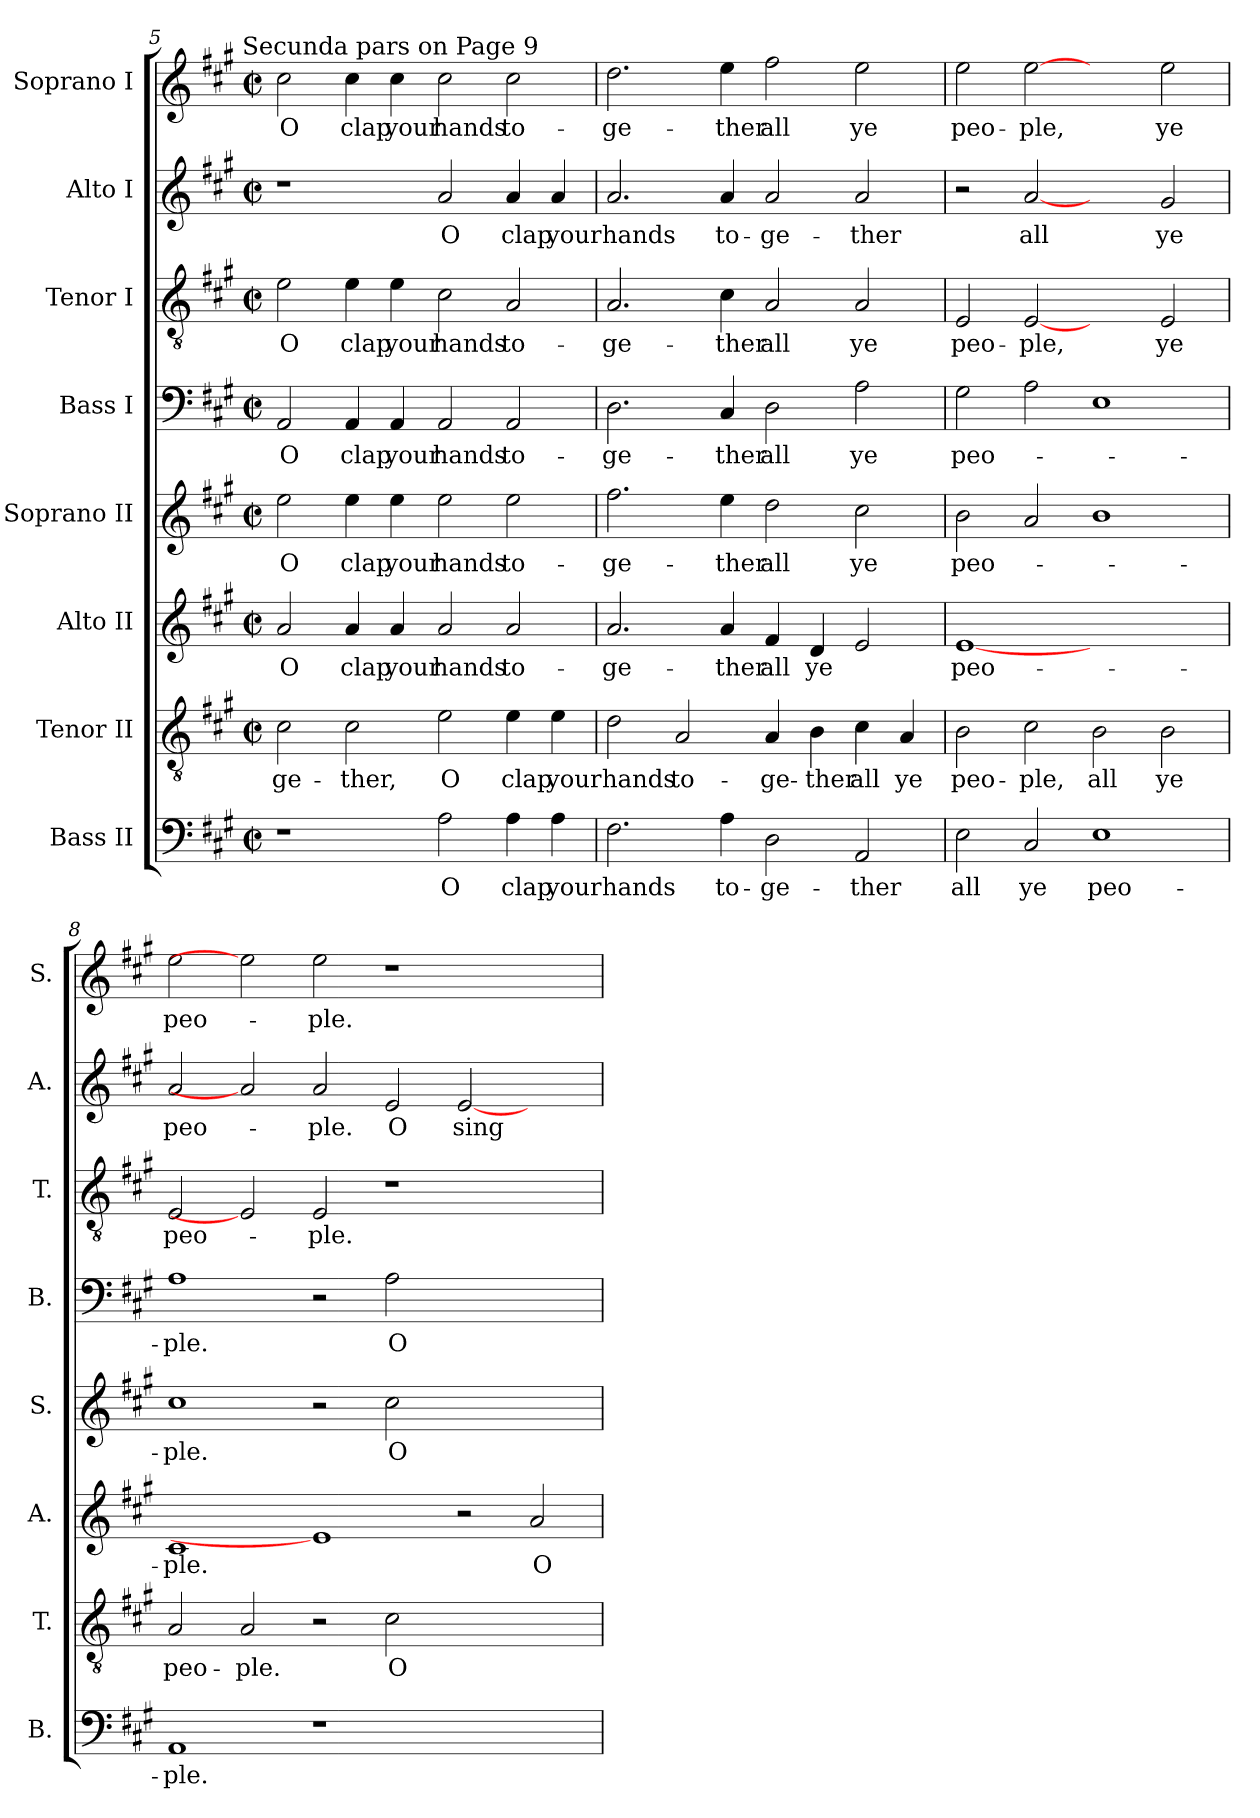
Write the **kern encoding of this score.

**kern	**text	**kern	**text	**kern	**text	**kern	**text	**kern	**text	**kern	**text	**kern	**text	**kern	**text
*part8	*part8	*part7	*part7	*part6	*part6	*part5	*part5	*part4	*part4	*part3	*part3	*part2	*part2	*part1	*part1
*staff8	*staff8	*staff7	*staff7	*staff6	*staff6	*staff5	*staff5	*staff4	*staff4	*staff3	*staff3	*staff2	*staff2	*staff1	*staff1
*I"Bass II	*	*I"Tenor II	*	*I"Alto II	*	*I"Soprano II	*	*I"Bass I	*	*I"Tenor I	*	*I"Alto I	*	*I"Soprano I	*
*I'B.	*	*I'T.	*	*I'A.	*	*I'S.	*	*I'B.	*	*I'T.	*	*I'A.	*	*I'S.	*
*clefF4	*	*clefGv2	*	*clefG2	*	*clefG2	*	*clefF4	*	*clefGv2	*	*clefG2	*	*clefG2	*
*	*	*ITrd7c12	*	*	*	*	*	*	*	*ITrd7c12	*	*	*	*	*
*k[f#c#g#]	*	*k[f#c#g#]	*	*k[f#c#g#]	*	*k[f#c#g#]	*	*k[f#c#g#]	*	*k[f#c#g#]	*	*k[f#c#g#]	*	*k[f#c#g#]	*
*A:	*	*A:	*	*A:	*	*A:	*	*A:	*	*A:	*	*A:	*	*A:	*
*M2/2	*	*M2/2	*	*M2/2	*	*M2/2	*	*M2/2	*	*M2/2	*	*M2/2	*	*M2/2	*
*met(c|)	*	*met(c|)	*	*met(c|)	*	*met(c|)	*	*met(c|)	*	*met(c|)	*	*met(c|)	*	*met(c|)	*
=5	=5	=5	=5	=5	=5	=5	=5	=5	=5	=5	=5	=5	=5	=5	=5
!	!	!	!LO:LY:b	!	!LO:LY:b	!	!LO:LY:b	!	!LO:LY:b	!	!LO:LY:b	!	!	!	!LO:LY:b
1r	.	2C#\	-ge-	2a/	O	2ee\	O	2AA/	O	2E\	O	1r	.	2cc#\	O
!	!	!	!LO:LY:b	!	!LO:LY:b	!	!LO:LY:b	!	!LO:LY:b	!	!LO:LY:b	!	!	!	!LO:LY:b
.	.	2C#\	-ther,	4a/	clap	4ee\	clap	4AA/	clap	4E\	clap	.	.	4cc#\	clap
!	!	!	!	!	!	!	!	!	!	!	!	!	!	!LO:TX:a:cj:t=Secunda pars on Page 9	!
!	!	!	!	!	!LO:LY:b	!	!LO:LY:b	!	!LO:LY:b	!	!LO:LY:b	!	!	!	!LO:LY:b
.	.	.	.	4a/	your	4ee\	your	4AA/	your	4E\	your	.	.	4cc#\	your
!	!LO:LY:b	!	!LO:LY:b	!	!LO:LY:b	!	!LO:LY:b	!	!LO:LY:b	!	!LO:LY:b	!	!LO:LY:b	!	!LO:LY:b
2A\	O	2E\	O	2a/	hands	2ee\	hands	2AA/	hands	2C#\	hands	2a/	O	2cc#\	hands
!	!LO:LY:b	!	!LO:LY:b	!	!LO:LY:b	!	!LO:LY:b	!	!LO:LY:b	!	!LO:LY:b	!	!LO:LY:b	!	!LO:LY:b
4A\	clap	4E\	clap	2a/	to-	2ee\	to-	2AA/	to-	2AA/	to-	4a/	clap	2cc#\	to-
!	!LO:LY:b	!	!LO:LY:b	!	!	!	!	!	!	!	!	!	!LO:LY:b	!	!
4A\	your	4E\	your	.	.	.	.	.	.	.	.	4a/	your	.	.
=6	=6	=6	=6	=6	=6	=6	=6	=6	=6	=6	=6	=6	=6	=6	=6
!	!LO:LY:b	!	!LO:LY:b	!	!LO:LY:b	!	!LO:LY:b	!	!LO:LY:b	!	!LO:LY:b	!	!LO:LY:b	!	!LO:LY:b
2.F#\	hands	2D\	hands	2.a/	-ge-	2.ff#\	-ge-	2.D\	-ge-	2.AA/	-ge-	2.a/	hands	2.dd\	-ge-
!	!	!	!LO:LY:b	!	!	!	!	!	!	!	!	!	!	!	!
.	.	2AA/	to-	.	.	.	.	.	.	.	.	.	.	.	.
!	!LO:LY:b	!	!	!	!LO:LY:b	!	!LO:LY:b	!	!LO:LY:b	!	!LO:LY:b	!	!LO:LY:b	!	!LO:LY:b
4A\	to-	.	.	4a/	-ther	4ee\	-ther	4C#/	-ther	4C#\	-ther	4a/	to-	4ee\	-ther
!	!LO:LY:b	!	!LO:LY:b	!	!LO:LY:b	!	!LO:LY:b	!	!LO:LY:b	!	!LO:LY:b	!	!LO:LY:b	!	!LO:LY:b
2D\	-ge-	4AA/	-ge-	4f#/	all	2dd\	all	2D\	all	2AA/	all	2a/	-ge-	2ff#\	all
!	!	!	!LO:LY:b	!	!LO:LY:b	!	!	!	!	!	!	!	!	!	!
.	.	4BB\	-ther	4d/	ye	.	.	.	.	.	.	.	.	.	.
!	!LO:LY:b	!	!LO:LY:b	!	!	!	!LO:LY:b	!	!LO:LY:b	!	!LO:LY:b	!	!LO:LY:b	!	!LO:LY:b
2AA/	-ther	4C#\	all	2e/	.	2cc#\	ye	2A\	ye	2AA/	ye	2a/	-ther	2ee\	ye
!	!	!	!LO:LY:b	!	!	!	!	!	!	!	!	!	!	!	!
.	.	4AA/	ye	.	.	.	.	.	.	.	.	.	.	.	.
!!LO:PB:g=z
=7	=7	=7	=7	=7	=7	=7	=7	=7	=7	=7	=7	=7	=7	=7	=7
!	!LO:LY:b	!	!LO:LY:b	!	!LO:LY:b	!	!LO:LY:b	!	!LO:LY:b	!	!LO:LY:b	!	!	!	!LO:LY:b
2E\	all	2BB\	peo-	[1e	peo-	2b\	peo-	2G#\	peo-	2EE/	peo-	2r	.	2ee\	peo-
!	!LO:LY:b	!	!LO:LY:b	!	!	!	!	!	!	!	!LO:LY:b	!	!LO:LY:b	!	!LO:LY:b
2C#/	ye	2C#\	-ple,	.	.	2a/	.	2A\	.	[2EE	-ple,	[2a	all	[2ee	-ple,
!	!LO:LY:b	!	!LO:LY:b	!	!	!	!	!	!	!	!	!	!	!	!
1E	peo-	2BB\	all	1ryy	.	1b	.	1E	.	2ryy	.	2ryy	.	2ryy	.
!	!	!	!LO:LY:b	!	!	!	!	!	!	!	!LO:LY:b	!	!LO:LY:b	!	!LO:LY:b
.	.	2BB\	ye	.	.	.	.	.	.	2EE/	ye	2g#/	ye	2ee\	ye
=8	=8	=8	=8	=8	=8	=8	=8	=8	=8	=8	=8	=8	=8	=8	=8
!	!LO:LY:b	!	!LO:LY:b	!	!LO:LY:b	!	!LO:LY:b	!	!LO:LY:b	!	!LO:LY:b	!	!LO:LY:b	!	!LO:LY:b
1AA	-ple.	2AA/	peo-	1c#	-ple.	1cc#	-ple.	1A	-ple.	2EE/	peo-	2a/	peo-	2ee\	peo-
!	!	!	!LO:LY:b	!	!	!	!	!	!	!	!	!	!	!	!
.	.	2AA/	-ple.	.	.	.	.	.	.	2EE]	.	2a]	.	2ee]	.
!	!	!	!	!	!	!	!	!	!	!	!LO:LY:b	!	!LO:LY:b	!	!LO:LY:b
1r	.	2r	.	1e]	.	2r	.	2r	.	2EE/	-ple.	2a/	-ple.	2ee\	-ple.
!	!	!	!LO:LY:b	!	!	!	!LO:LY:b	!	!LO:LY:b	!	!	!	!LO:LY:b	!	!
.	.	2C#\	O	.	.	2cc#\	O	2A\	O	1r	.	2e/	O	1r	.
!	!	!	!	!	!	!	!	!	!	!	!	!	!LO:LY:b	!	!
1ryy	.	1ryy	.	2r	.	1ryy	.	1ryy	.	.	.	[<2e/	sing	.	.
!	!	!	!	!	!LO:LY:b	!	!	!	!	!	!	!	!	!	!
.	.	.	.	2a/	O	.	.	.	.	2ryy	.	2ryy	.	2ryy	.
=	=	=	=	=	=	=	=	=	=	=	=	=	=	=	=
*-	*-	*-	*-	*-	*-	*-	*-	*-	*-	*-	*-	*-	*-	*-	*-
